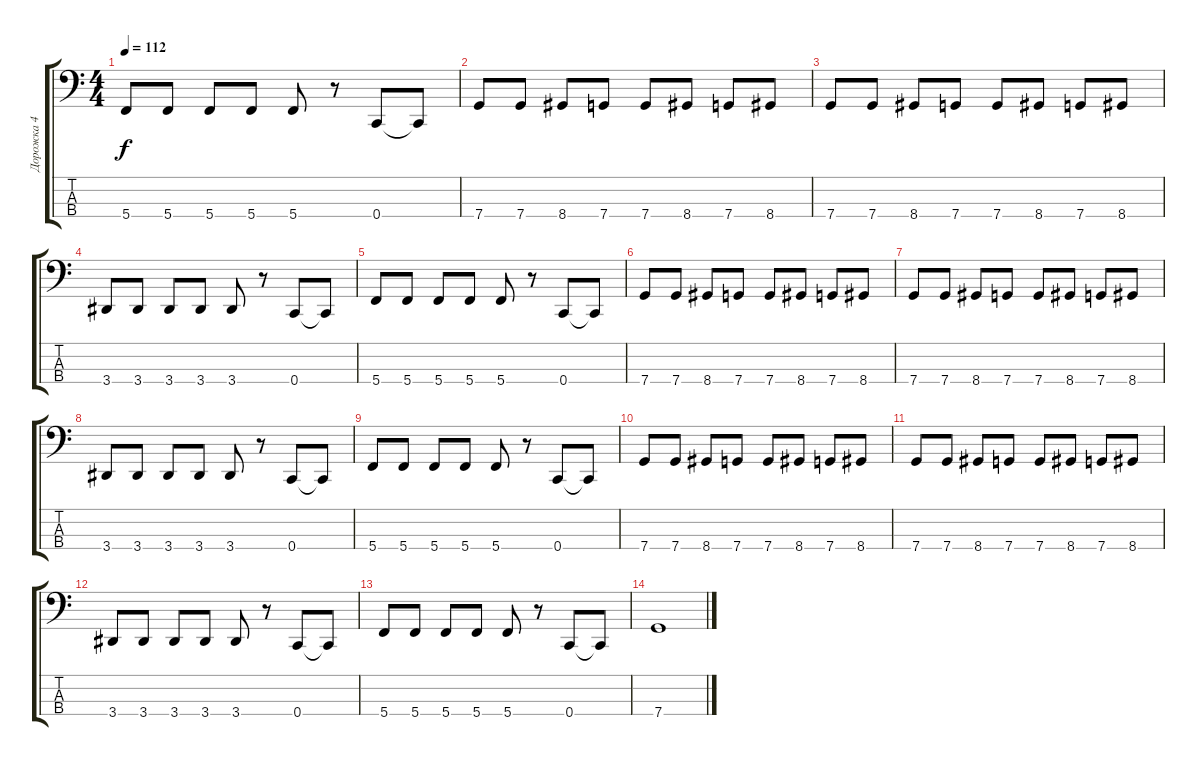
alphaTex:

\track ("Дорожка 4" "Дорожка 4") {instrument electricbassfinger}
\staff {score tabs}
\tuning (F2 C2 G1 C1) {hide}
\ts (4 4)
\tempo 112
\clef f4
\ks c
5.4.8{dy f} 5.4.8 5.4.8 5.4.8 5.4.8 r.8 0.4.8 0.4{t}.8 |
7.4.8 7.4.8 8.4.8 7.4.8 7.4.8 8.4.8 7.4.8 8.4.8 |
7.4.8 7.4.8 8.4.8 7.4.8 7.4.8 8.4.8 7.4.8 8.4.8 |
3.4.8 3.4.8 3.4.8 3.4.8 3.4.8 r.8 0.4.8 0.4{t}.8 |
5.4.8 5.4.8 5.4.8 5.4.8 5.4.8 r.8 0.4.8 0.4{t}.8 |
7.4.8 7.4.8 8.4.8 7.4.8 7.4.8 8.4.8 7.4.8 8.4.8 |
7.4.8 7.4.8 8.4.8 7.4.8 7.4.8 8.4.8 7.4.8 8.4.8 |
3.4.8 3.4.8 3.4.8 3.4.8 3.4.8 r.8 0.4.8 0.4{t}.8 |
5.4.8 5.4.8 5.4.8 5.4.8 5.4.8 r.8 0.4.8 0.4{t}.8 |
7.4.8 7.4.8 8.4.8 7.4.8 7.4.8 8.4.8 7.4.8 8.4.8 |
7.4.8 7.4.8 8.4.8 7.4.8 7.4.8 8.4.8 7.4.8 8.4.8 |
3.4.8 3.4.8 3.4.8 3.4.8 3.4.8 r.8 0.4.8 0.4{t}.8 |
5.4.8 5.4.8 5.4.8 5.4.8 5.4.8 r.8 0.4.8 0.4{t}.8 |
7.4.1
